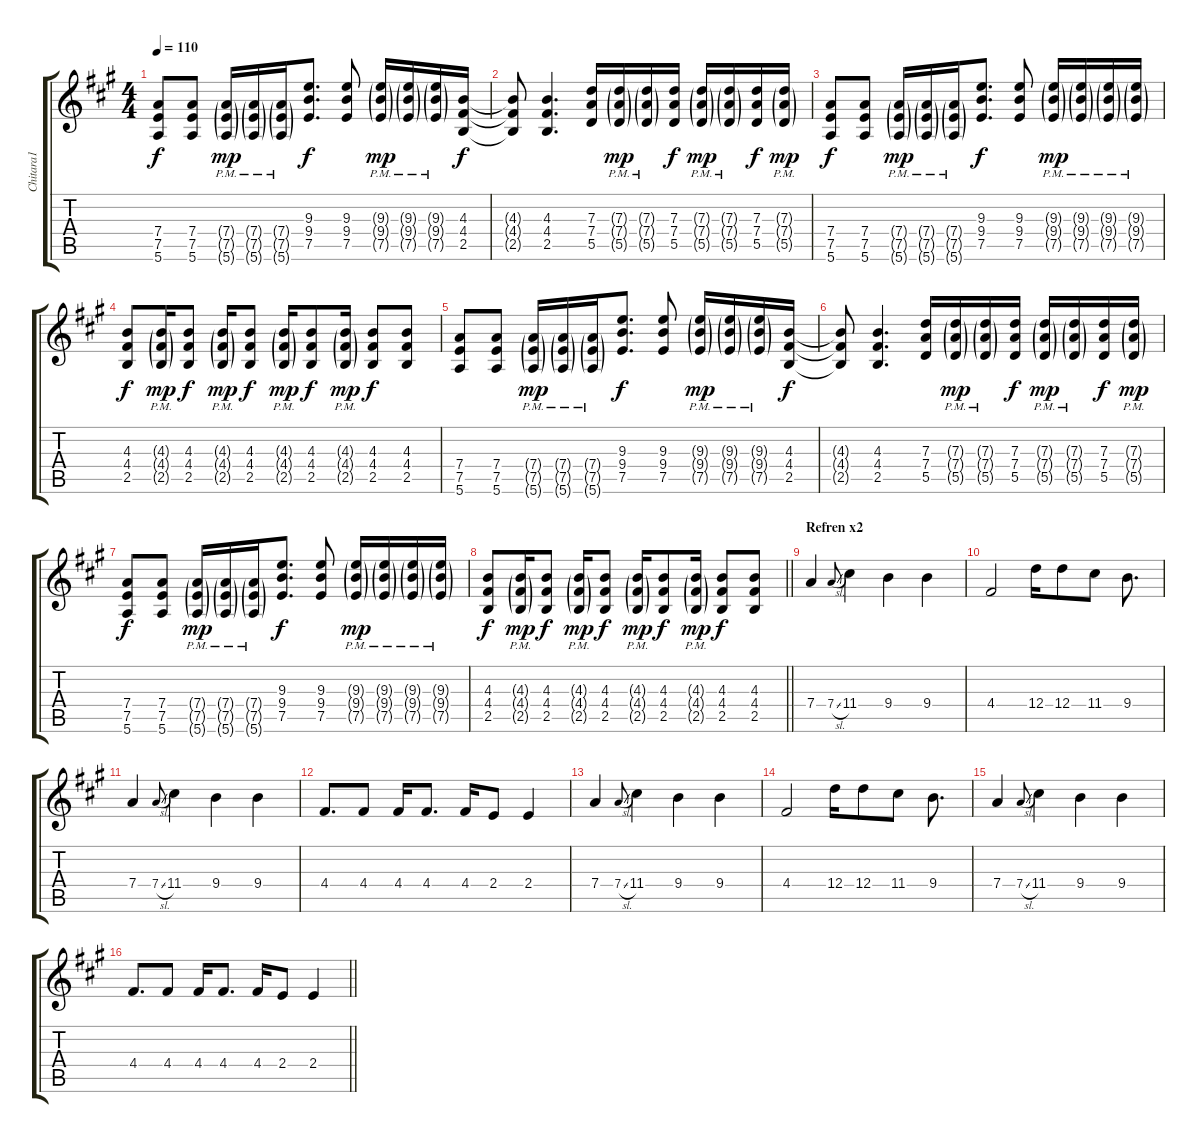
\track ("Chitara1" "Chitara1") {instrument distortionguitar}
\staff {score tabs}
\tuning (E4 B3 G3 D3 A2 E2) {hide}
\ts (4 4)
\tempo 110
\clef g2
\ks a
(7.4 7.5 5.6).8{dy f} (7.4 7.5 5.6).8 (7.4{g pm} 7.5{g pm} 5.6{g pm}).16{dy mp} (7.4{g pm} 7.5{g pm} 5.6{g pm}).16 (7.4{g pm} 7.5{g pm} 5.6{g pm}).16 (9.3 9.4 7.5).8{d dy f} (9.3 9.4 7.5).8 (9.3{g pm} 9.4{g pm} 7.5{g pm}).16{dy mp} (9.3{g pm} 9.4{g pm} 7.5{g pm}).16 (9.3{g pm} 9.4{g pm} 7.5{g pm}).16 (4.3 4.4 2.5).16{dy f} |
(4.3{t} 4.4{t} 2.5{t}).8 (4.3 4.4 2.5).4{d} (7.3 7.4 5.5).16 (7.3{g pm} 7.4{g pm} 5.5{g pm}).16{dy mp} (7.3{g pm} 7.4{g pm} 5.5{g pm}).16 (7.3 7.4 5.5).16{dy f} (7.3{g pm} 7.4{g pm} 5.5{g pm}).16{dy mp} (7.3{g pm} 7.4{g pm} 5.5{g pm}).16 (7.3 7.4 5.5).16{dy f} (7.3{g pm} 7.4{g pm} 5.5{g pm}).16{dy mp} |
(7.4 7.5 5.6).8{dy f} (7.4 7.5 5.6).8 (7.4{g pm} 7.5{g pm} 5.6{g pm}).16{dy mp} (7.4{g pm} 7.5{g pm} 5.6{g pm}).16 (7.4{g pm} 7.5{g pm} 5.6{g pm}).16 (9.3 9.4 7.5).8{d dy f} (9.3 9.4 7.5).8 (9.3{g pm} 9.4{g pm} 7.5{g pm}).16{dy mp} (9.3{g pm} 9.4{g pm} 7.5{g pm}).16 (9.3{g pm} 9.4{g pm} 7.5{g pm}).16 (9.3{g pm} 9.4{g pm} 7.5{g pm}).16 |
(4.3 4.4 2.5).8{dy f} (4.3{g pm} 4.4{g pm} 2.5{g pm}).16{dy mp} (4.3 4.4 2.5).8{dy f} (4.3{g pm} 4.4{g pm} 2.5{g pm}).16{dy mp} (4.3 4.4 2.5).8{dy f} (4.3{g pm} 4.4{g pm} 2.5{g pm}).16{dy mp} (4.3 4.4 2.5).8{dy f} (4.3{g pm} 4.4{g pm} 2.5{g pm}).16{dy mp} (4.3 4.4 2.5).8{dy f} (4.3 4.4 2.5).8 |
(7.4 7.5 5.6).8 (7.4 7.5 5.6).8 (7.4{g pm} 7.5{g pm} 5.6{g pm}).16{dy mp} (7.4{g pm} 7.5{g pm} 5.6{g pm}).16 (7.4{g pm} 7.5{g pm} 5.6{g pm}).16 (9.3 9.4 7.5).8{d dy f} (9.3 9.4 7.5).8 (9.3{g pm} 9.4{g pm} 7.5{g pm}).16{dy mp} (9.3{g pm} 9.4{g pm} 7.5{g pm}).16 (9.3{g pm} 9.4{g pm} 7.5{g pm}).16 (4.3 4.4 2.5).16{dy f} |
(4.3{t} 4.4{t} 2.5{t}).8 (4.3 4.4 2.5).4{d} (7.3 7.4 5.5).16 (7.3{g pm} 7.4{g pm} 5.5{g pm}).16{dy mp} (7.3{g pm} 7.4{g pm} 5.5{g pm}).16 (7.3 7.4 5.5).16{dy f} (7.3{g pm} 7.4{g pm} 5.5{g pm}).16{dy mp} (7.3{g pm} 7.4{g pm} 5.5{g pm}).16 (7.3 7.4 5.5).16{dy f} (7.3{g pm} 7.4{g pm} 5.5{g pm}).16{dy mp} |
(7.4 7.5 5.6).8{dy f} (7.4 7.5 5.6).8 (7.4{g pm} 7.5{g pm} 5.6{g pm}).16{dy mp} (7.4{g pm} 7.5{g pm} 5.6{g pm}).16 (7.4{g pm} 7.5{g pm} 5.6{g pm}).16 (9.3 9.4 7.5).8{d dy f} (9.3 9.4 7.5).8 (9.3{g pm} 9.4{g pm} 7.5{g pm}).16{dy mp} (9.3{g pm} 9.4{g pm} 7.5{g pm}).16 (9.3{g pm} 9.4{g pm} 7.5{g pm}).16 (9.3{g pm} 9.4{g pm} 7.5{g pm}).16 |
\barLineRight lightlight
(4.3 4.4 2.5).8{dy f} (4.3{g pm} 4.4{g pm} 2.5{g pm}).16{dy mp} (4.3 4.4 2.5).8{dy f} (4.3{g pm} 4.4{g pm} 2.5{g pm}).16{dy mp} (4.3 4.4 2.5).8{dy f} (4.3{g pm} 4.4{g pm} 2.5{g pm}).16{dy mp} (4.3 4.4 2.5).8{dy f} (4.3{g pm} 4.4{g pm} 2.5{g pm}).16{dy mp} (4.3 4.4 2.5).8{dy f} (4.3 4.4 2.5).8 |
\section ("" "Refren x2")
7.4.4 7.4{sl}.8{gr onbeat} 11.4.4 9.4.4 9.4.4 |
4.4.2 12.4.16 12.4.8 11.4.8 9.4.8{d} |
7.4.4 7.4{sl}.8{gr onbeat} 11.4.4 9.4.4 9.4.4 |
4.4.8{d} 4.4.8 4.4.16 4.4.8{d} 4.4.16 2.4.8 2.4.4 |
7.4.4 7.4{sl}.8{gr onbeat} 11.4.4 9.4.4 9.4.4 |
4.4.2 12.4.16 12.4.8 11.4.8 9.4.8{d} |
7.4.4 7.4{sl}.8{gr onbeat} 11.4.4 9.4.4 9.4.4 |
\barLineRight lightlight
4.4.8{d} 4.4.8 4.4.16 4.4.8{d} 4.4.16 2.4.8 2.4.4
